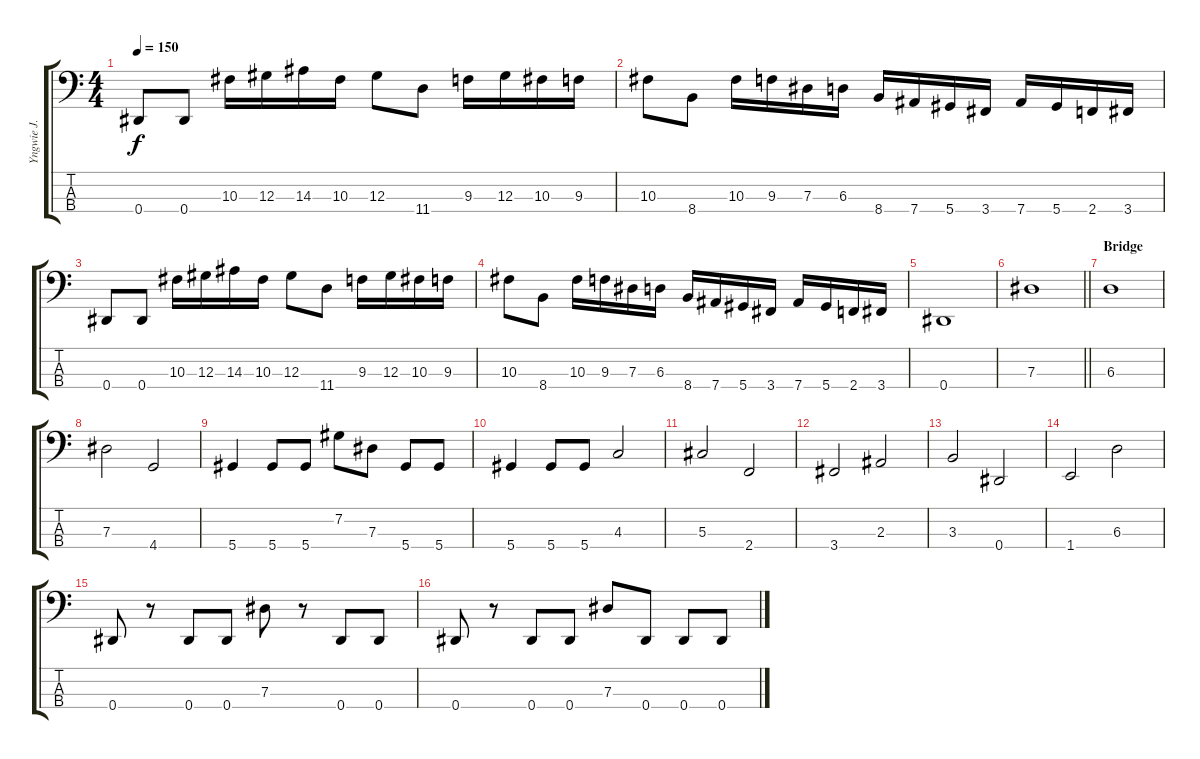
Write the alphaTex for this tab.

\track ("Yngwie J. Malmsteen" "Yngwie J. ") {instrument electricbasspick}
\staff {score tabs}
\tuning (Gb2 Db2 Ab1 Eb1) {hide}
\ts (4 4)
\tempo 150
\clef f4
\ks c
0.4.8{dy f} 0.4.8 10.3.16 12.3.16 14.3.16 10.3.16 12.3.8 11.4.8 9.3.16 12.3.16 10.3.16 9.3.16 |
10.3.8 8.4.8 10.3.16 9.3.16 7.3.16 6.3.16 8.4.16 7.4.16 5.4.16 3.4.16 7.4.16 5.4.16 2.4.16 3.4.16 |
0.4.8 0.4.8 10.3.16 12.3.16 14.3.16 10.3.16 12.3.8 11.4.8 9.3.16 12.3.16 10.3.16 9.3.16 |
10.3.8 8.4.8 10.3.16 9.3.16 7.3.16 6.3.16 8.4.16 7.4.16 5.4.16 3.4.16 7.4.16 5.4.16 2.4.16 3.4.16 |
0.4.1 |
\barLineRight lightlight
7.3.1 |
\section ("" "Bridge")
6.3.1 |
7.3.2 4.4.2 |
5.4.4 5.4.8 5.4.8 7.2.8 7.3.8 5.4.8 5.4.8 |
5.4.4 5.4.8 5.4.8 4.3.2 |
5.3.2 2.4.2 |
3.4.2 2.3.2 |
3.3.2 0.4.2 |
1.4.2 6.3.2 |
0.4.8 r.8 0.4.8 0.4.8 7.3.8 r.8 0.4.8 0.4.8 |
0.4.8 r.8 0.4.8 0.4.8 7.3.8 0.4.8 0.4.8 0.4.8
